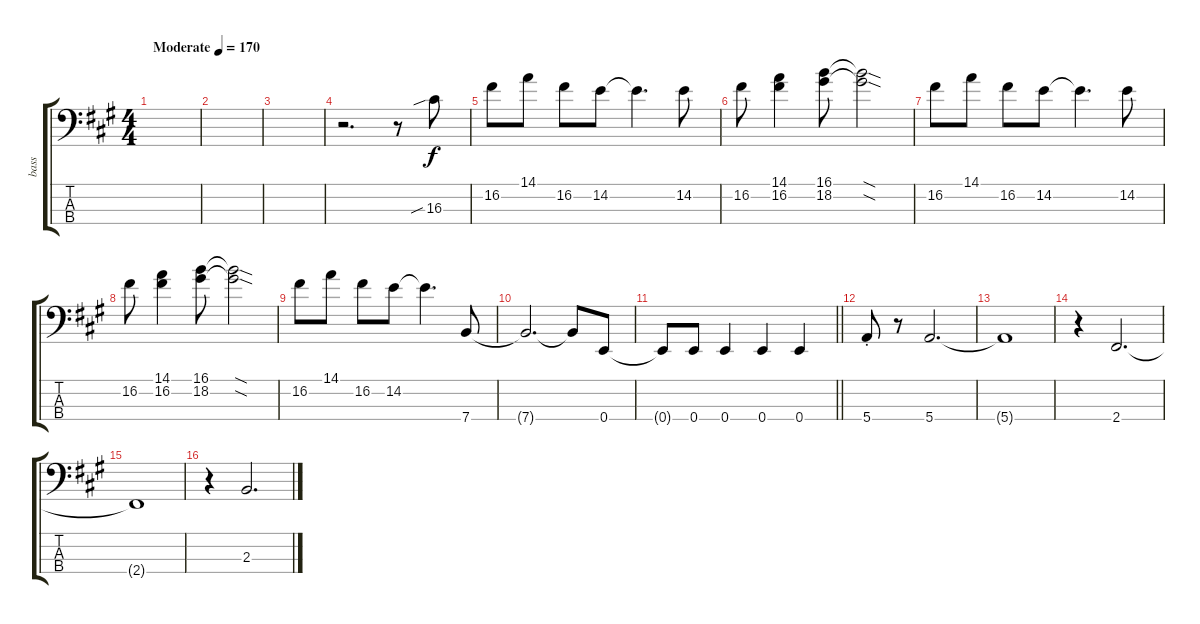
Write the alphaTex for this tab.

\track ("bass" "bass") {instrument electricbasspick}
\staff {score tabs}
\tuning (G2 D2 A1 E1) {hide}
\ts (4 4)
\tempo (170 "Moderate")
\clef f4
\ks a
|
|
|
r.2{d} r.8 16.3{sib}.8 |
16.2.8 14.1.8 16.2.8 14.2.8 14.2{t}.4{d} 14.2.8 |
16.2.8 (14.1 16.2).4 (16.1 18.2).8 (16.1{sod t} 18.2{sod t}).2 |
16.2.8 14.1.8 16.2.8 14.2.8 14.2{t}.4{d} 14.2.8 |
16.2.8 (14.1 16.2).4 (16.1 18.2).8 (16.1{sod t} 18.2{sod t}).2 |
16.2.8 14.1.8 16.2.8 14.2.8 14.2{t}.4{d} 7.4.8 |
7.4{t}.2{d} 7.4{t}.8 0.4.8 |
\barLineRight lightlight
0.4{t}.8 0.4.8 0.4.4 0.4.4 0.4.4 |
5.4{st}.8 r.8 5.4.2{d} |
5.4{t}.1 |
r.4 2.4.2{d} |
2.4{t}.1 |
r.4 2.3.2{d}
